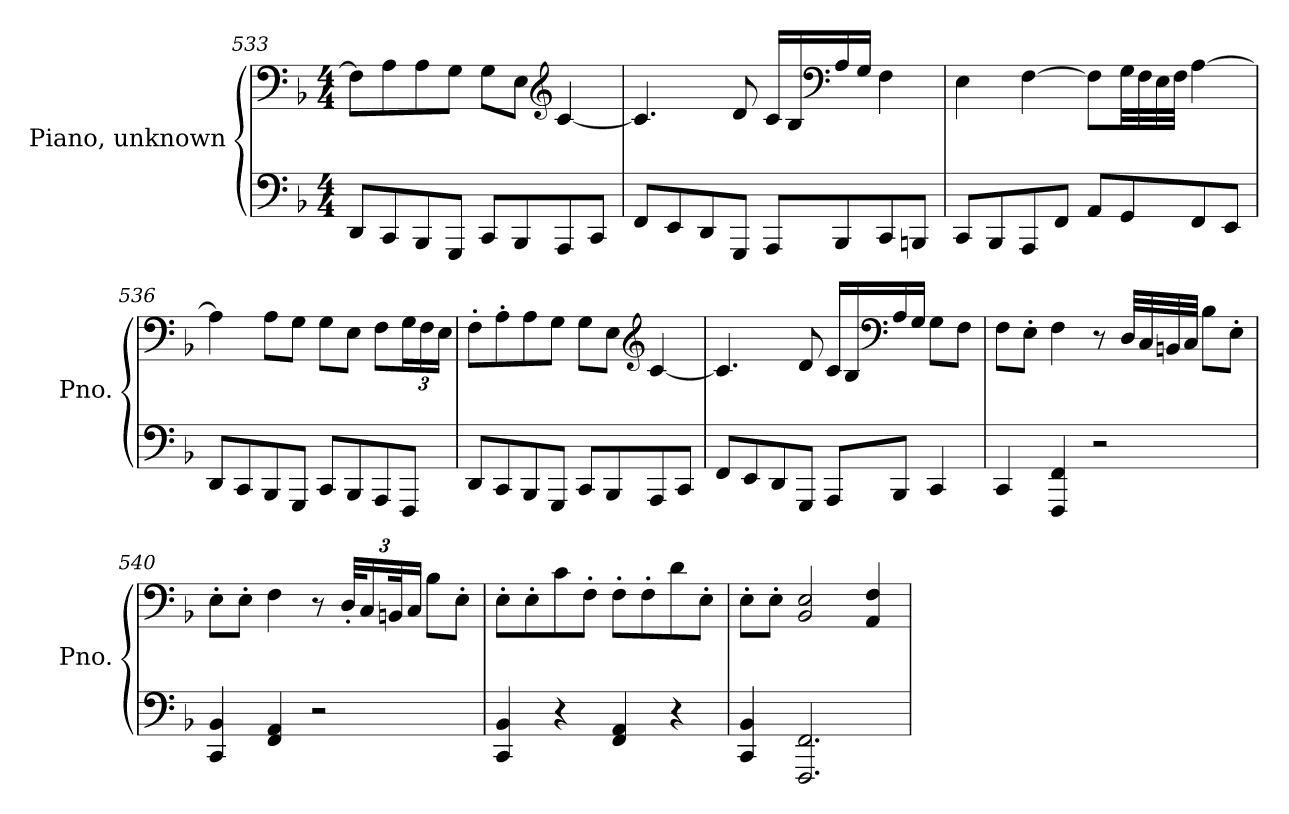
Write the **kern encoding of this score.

**kern	**kern
*part1	*part1
*staff2	*staff1
*I"Piano, unknown	*
*I'Pno.	*
!!LO:PB:g=z
*clefF4	*clefF4
*k[b-]	*k[b-]
*M4/4	*M4/4
=533	=533
8DD/L	8F\L]
8CC/	8A\
8BBB-/	8A\
8GGG/J	8G\J
8CC/L	8G\L
8BBB-/	8E\J
*	*clefG2
8AAA/	[4c/
8CC/J	.
=534	=534
8FF/L	4.c/]
8EE/	.
8DD/	.
8GGG/J	8d/
8AAA/L	16c/LL
.	16B-/
*	*clefF4
8BBB-/	16A/
.	16G/JJ
8CC/	4F\
8BBBn/J	.
=535	=535
8CC/L	4E\
8BBB-/	.
8AAA/	[4F\
8FF/J	.
8AA/L	8F\L]
8GG/	32G\LL
.	32F\
.	32E\
.	32F\JJJ
8FF/	[4A\
8EE/J	.
!!LO:LB:g=z
=536	=536
8DD/L	4A\]
8CC/	.
8BBB-/	8A\L
8GGG/J	8G\J
8CC/L	8G\L
8BBB-/	8E\J
8AAA/	8F\L
*	*Xbrackettup
8FFF/J	24G\L
.	24F\
.	24E\JJ
=537	=537
8DD/L	8F'\L
8CC/	8A'\
8BBB-/	8A\
8GGG/J	8G\J
8CC/L	8G\L
8BBB-/	8E\J
*	*clefG2
8AAA/	[4c/
8CC/J	.
=538	=538
8FF/L	4.c/]
8EE/	.
8DD/	.
8GGG/J	8d/
8AAA/L	16c/LL
.	16B-/
*	*clefF4
8BBB-/J	16A/
.	16G/JJ
4CC/	8G\L
.	8F\J
!!LO:LB:g=z
=539	=539
4CC/	8F\L
.	8E'\J
4FFF/ 4FF/	4F\
2r	8r
.	32D/LLL
.	32C/
.	32BBn/
.	32C/JJJ
.	8B-\L
.	8E'\J
=540	=540
4CC/ 4BB-/	8E'\L
.	8E'\J
4FF/ 4AA/	4F\
2r	8r
.	48D'/KLL
.	24C/
.	48BBn/K
.	24C/JJ
.	8B-\L
.	8E'\J
=541	=541
4CC/ 4BB-/	8E'\L
.	8E'\
4r	8c\
.	8F'\J
4FF/ 4AA/	8F'\L
.	8F'\
4r	8d\
.	8E'\J
=542	=542
4CC/ 4BB-/	8E'\L
.	8E'\J
2.FFF/ 2.FF/	2BB-/ 2E/
.	4AA/ 4F/
=	=
*-	*-
